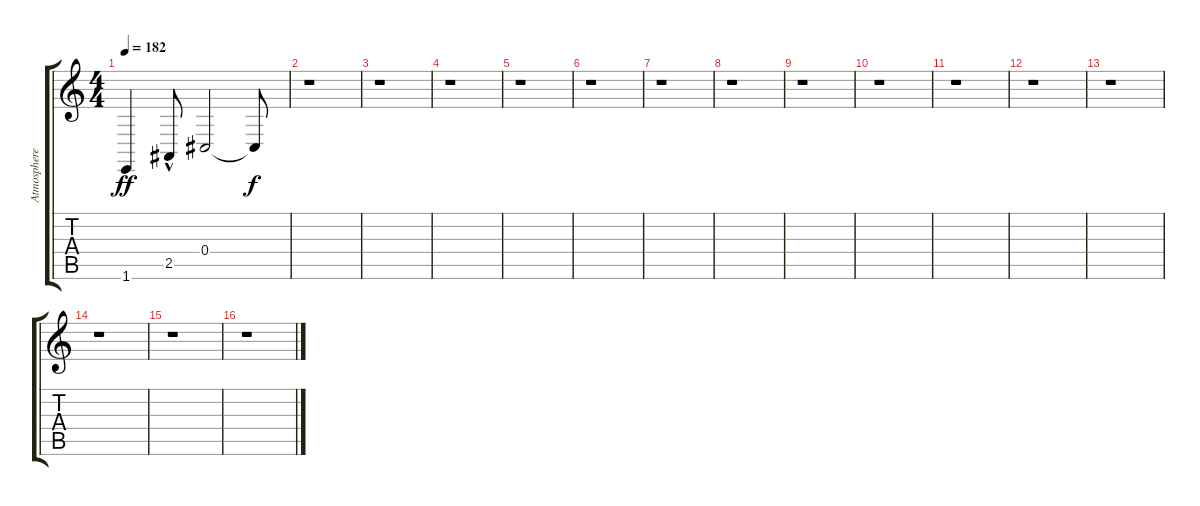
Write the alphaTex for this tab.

\track ("Atmosphere" "Atmosphere") {instrument whistle}
\staff {score tabs}
\tuning (Eb4 Bb3 Gb3 Db3 Ab2 Eb2) {hide}
\ts (4 4)
\tempo 182
\clef g2
\ks c
1.6.4{dy ff} 2.5{hac}.8 0.4.2 0.4{t}.8{dy f} |
r.1 |
r.1 |
r.1 |
r.1 |
r.1 |
r.1 |
r.1 |
r.1 |
r.1 |
r.1 |
r.1 |
r.1 |
r.1 |
r.1 |
r.1
